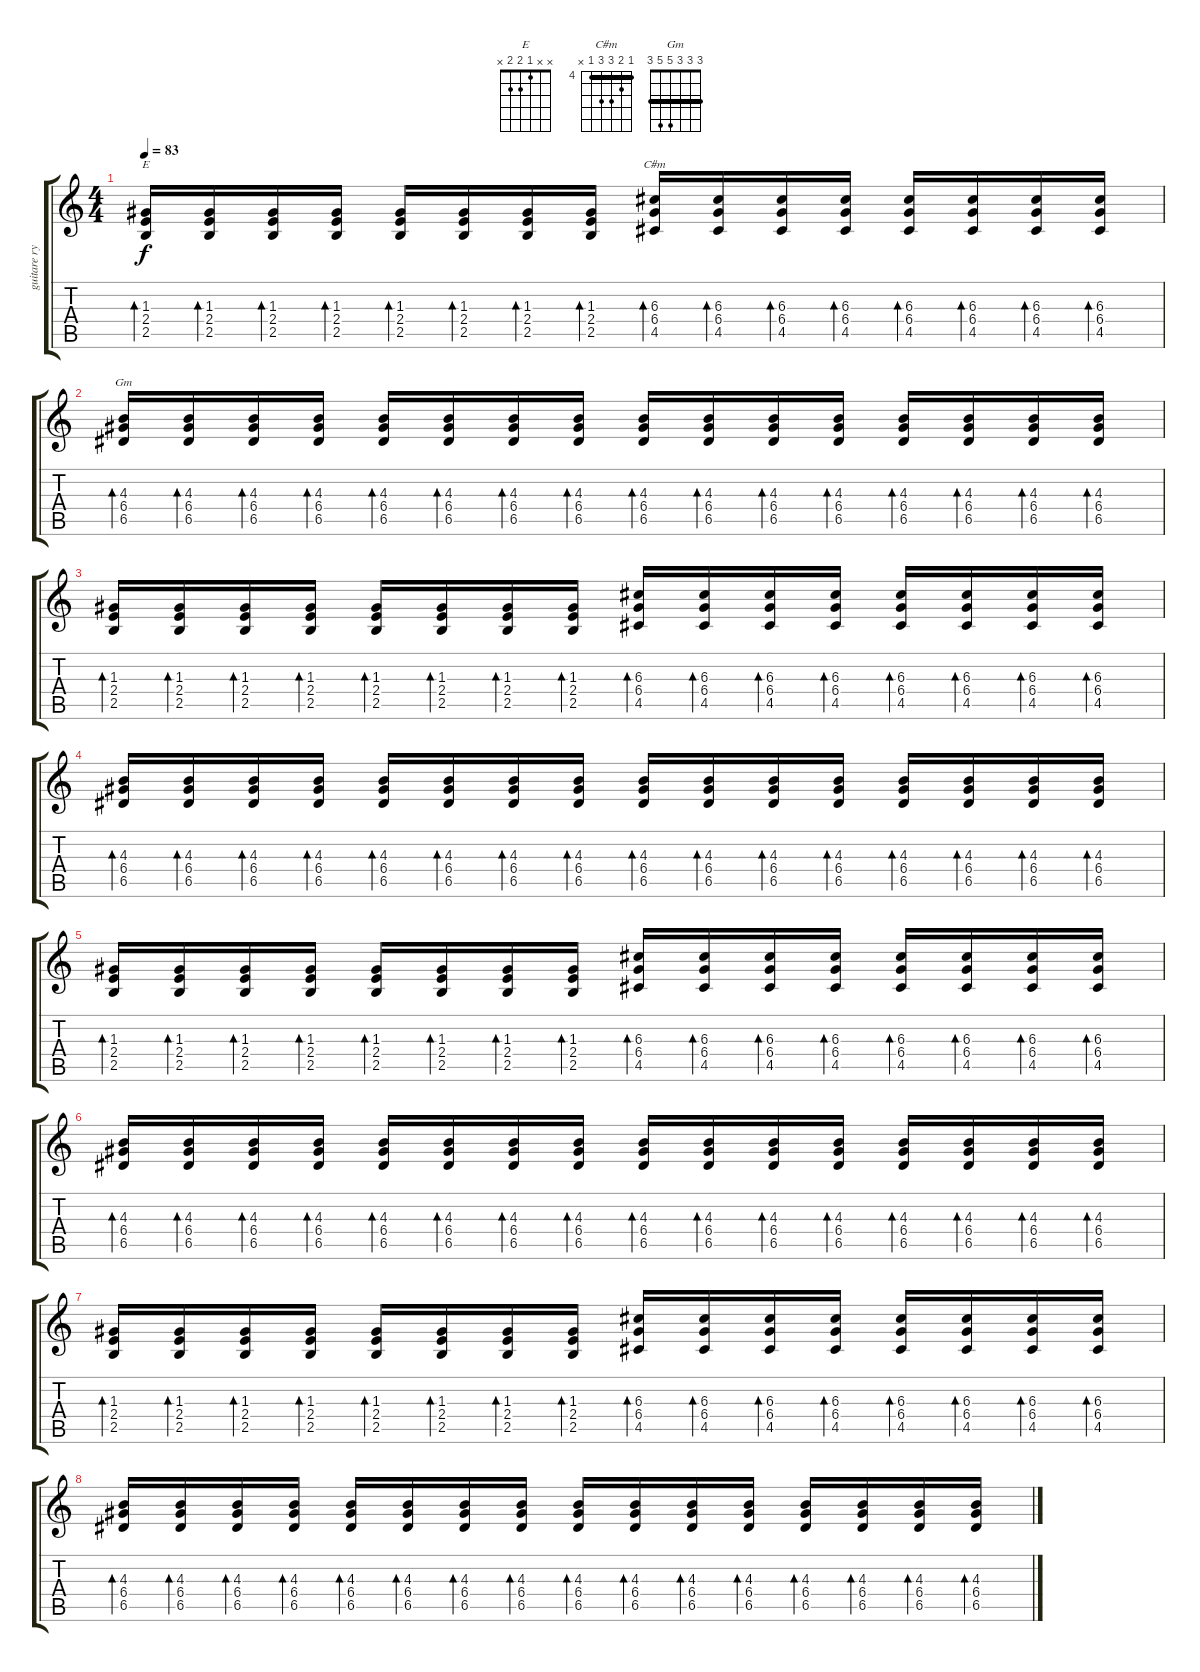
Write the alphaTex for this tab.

\track ("guitare rythmique" "guitare ry") {instrument electricguitarclean}
\staff {score tabs}
\tuning (E4 B3 G3 D3 A2 E2) {hide}
\chord ("E" x x 1 2 2 x)
\chord ("C#m" 4 5 6 6 4 x) {firstfret 4 barre 4}
\chord ("Gm" 3 3 3 5 5 3) {barre 3}
\ts (4 4)
\tempo 83
\clef g2
\ks c
(1.3 2.4 2.5).16{bd 60 ch "E" dy f} (1.3 2.4 2.5).16{bd 60} (1.3 2.4 2.5).16{bd 60} (1.3 2.4 2.5).16{bd 60} (1.3 2.4 2.5).16{bd 60} (1.3 2.4 2.5).16{bd 60} (1.3 2.4 2.5).16{bd 60} (1.3 2.4 2.5).16{bd 60} (6.3 6.4 4.5).16{bd 60 ch "C#m"} (6.3 6.4 4.5).16{bd 60} (6.3 6.4 4.5).16{bd 60} (6.3 6.4 4.5).16{bd 60} (6.3 6.4 4.5).16{bd 60} (6.3 6.4 4.5).16{bd 60} (6.3 6.4 4.5).16{bd 60} (6.3 6.4 4.5).16{bd 60} |
(4.3 6.4 6.5).16{bd 60 ch "Gm"} (4.3 6.4 6.5).16{bd 60} (4.3 6.4 6.5).16{bd 60} (4.3 6.4 6.5).16{bd 60} (4.3 6.4 6.5).16{bd 60} (4.3 6.4 6.5).16{bd 60} (4.3 6.4 6.5).16{bd 60} (4.3 6.4 6.5).16{bd 60} (4.3 6.4 6.5).16{bd 60} (4.3 6.4 6.5).16{bd 60} (4.3 6.4 6.5).16{bd 60} (4.3 6.4 6.5).16{bd 60} (4.3 6.4 6.5).16{bd 60} (4.3 6.4 6.5).16{bd 60} (4.3 6.4 6.5).16{bd 60} (4.3 6.4 6.5).16{bd 60} |
(1.3 2.4 2.5).16{bd 60} (1.3 2.4 2.5).16{bd 60} (1.3 2.4 2.5).16{bd 60} (1.3 2.4 2.5).16{bd 60} (1.3 2.4 2.5).16{bd 60} (1.3 2.4 2.5).16{bd 60} (1.3 2.4 2.5).16{bd 60} (1.3 2.4 2.5).16{bd 60} (6.3 6.4 4.5).16{bd 60} (6.3 6.4 4.5).16{bd 60} (6.3 6.4 4.5).16{bd 60} (6.3 6.4 4.5).16{bd 60} (6.3 6.4 4.5).16{bd 60} (6.3 6.4 4.5).16{bd 60} (6.3 6.4 4.5).16{bd 60} (6.3 6.4 4.5).16{bd 60} |
(4.3 6.4 6.5).16{bd 60} (4.3 6.4 6.5).16{bd 60} (4.3 6.4 6.5).16{bd 60} (4.3 6.4 6.5).16{bd 60} (4.3 6.4 6.5).16{bd 60} (4.3 6.4 6.5).16{bd 60} (4.3 6.4 6.5).16{bd 60} (4.3 6.4 6.5).16{bd 60} (4.3 6.4 6.5).16{bd 60} (4.3 6.4 6.5).16{bd 60} (4.3 6.4 6.5).16{bd 60} (4.3 6.4 6.5).16{bd 60} (4.3 6.4 6.5).16{bd 60} (4.3 6.4 6.5).16{bd 60} (4.3 6.4 6.5).16{bd 60} (4.3 6.4 6.5).16{bd 60} |
(1.3 2.4 2.5).16{bd 60} (1.3 2.4 2.5).16{bd 60} (1.3 2.4 2.5).16{bd 60} (1.3 2.4 2.5).16{bd 60} (1.3 2.4 2.5).16{bd 60} (1.3 2.4 2.5).16{bd 60} (1.3 2.4 2.5).16{bd 60} (1.3 2.4 2.5).16{bd 60} (6.3 6.4 4.5).16{bd 60} (6.3 6.4 4.5).16{bd 60} (6.3 6.4 4.5).16{bd 60} (6.3 6.4 4.5).16{bd 60} (6.3 6.4 4.5).16{bd 60} (6.3 6.4 4.5).16{bd 60} (6.3 6.4 4.5).16{bd 60} (6.3 6.4 4.5).16{bd 60} |
(4.3 6.4 6.5).16{bd 60} (4.3 6.4 6.5).16{bd 60} (4.3 6.4 6.5).16{bd 60} (4.3 6.4 6.5).16{bd 60} (4.3 6.4 6.5).16{bd 60} (4.3 6.4 6.5).16{bd 60} (4.3 6.4 6.5).16{bd 60} (4.3 6.4 6.5).16{bd 60} (4.3 6.4 6.5).16{bd 60} (4.3 6.4 6.5).16{bd 60} (4.3 6.4 6.5).16{bd 60} (4.3 6.4 6.5).16{bd 60} (4.3 6.4 6.5).16{bd 60} (4.3 6.4 6.5).16{bd 60} (4.3 6.4 6.5).16{bd 60} (4.3 6.4 6.5).16{bd 60} |
(1.3 2.4 2.5).16{bd 60} (1.3 2.4 2.5).16{bd 60} (1.3 2.4 2.5).16{bd 60} (1.3 2.4 2.5).16{bd 60} (1.3 2.4 2.5).16{bd 60} (1.3 2.4 2.5).16{bd 60} (1.3 2.4 2.5).16{bd 60} (1.3 2.4 2.5).16{bd 60} (6.3 6.4 4.5).16{bd 60} (6.3 6.4 4.5).16{bd 60} (6.3 6.4 4.5).16{bd 60} (6.3 6.4 4.5).16{bd 60} (6.3 6.4 4.5).16{bd 60} (6.3 6.4 4.5).16{bd 60} (6.3 6.4 4.5).16{bd 60} (6.3 6.4 4.5).16{bd 60} |
(4.3 6.4 6.5).16{bd 60} (4.3 6.4 6.5).16{bd 60} (4.3 6.4 6.5).16{bd 60} (4.3 6.4 6.5).16{bd 60} (4.3 6.4 6.5).16{bd 60} (4.3 6.4 6.5).16{bd 60} (4.3 6.4 6.5).16{bd 60} (4.3 6.4 6.5).16{bd 60} (4.3 6.4 6.5).16{bd 60} (4.3 6.4 6.5).16{bd 60} (4.3 6.4 6.5).16{bd 60} (4.3 6.4 6.5).16{bd 60} (4.3 6.4 6.5).16{bd 60} (4.3 6.4 6.5).16{bd 60} (4.3 6.4 6.5).16{bd 60} (4.3 6.4 6.5).16{bd 60}
